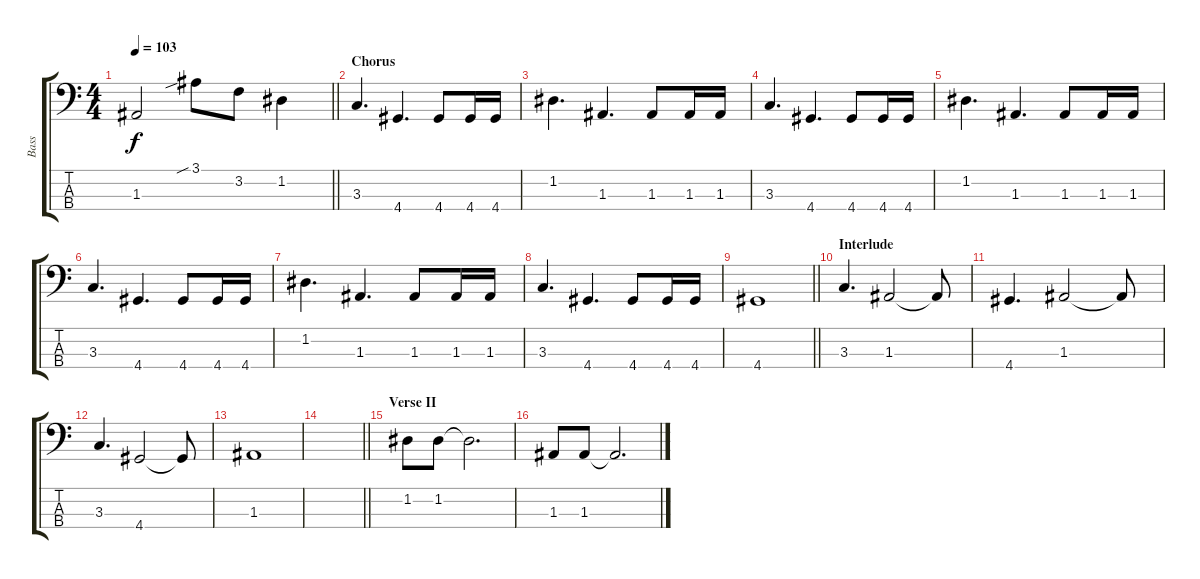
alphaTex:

\track ("Bass" "Bass") {instrument electricbassfinger}
\staff {score tabs}
\tuning (G2 D2 A1 E1) {hide}
\ts (4 4)
\tempo 103
\clef f4
\barLineRight lightlight
\ks c
1.3.2{dy f} 3.1{sib}.8 3.2.8 1.2.4 |
\section ("" "Chorus")
3.3.4{d} 4.4.4{d} 4.4.8 4.4.16 4.4.16 |
1.2.4{d} 1.3.4{d} 1.3.8 1.3.16 1.3.16 |
3.3.4{d} 4.4.4{d} 4.4.8 4.4.16 4.4.16 |
1.2.4{d} 1.3.4{d} 1.3.8 1.3.16 1.3.16 |
3.3.4{d} 4.4.4{d} 4.4.8 4.4.16 4.4.16 |
1.2.4{d} 1.3.4{d} 1.3.8 1.3.16 1.3.16 |
3.3.4{d} 4.4.4{d} 4.4.8 4.4.16 4.4.16 |
\barLineRight lightlight
4.4.1 |
\section ("" "Interlude")
3.3.4{d} 1.3.2 1.3{t}.8 |
4.4.4{d} 1.3.2 1.3{t}.8 |
3.3.4{d} 4.4.2 4.4{t}.8 |
1.3.1 |
\barLineRight lightlight
|
\section ("" "Verse II")
1.2.8 1.2.8 1.2{t}.2{d} |
1.3.8 1.3.8 1.3{t}.2{d}
